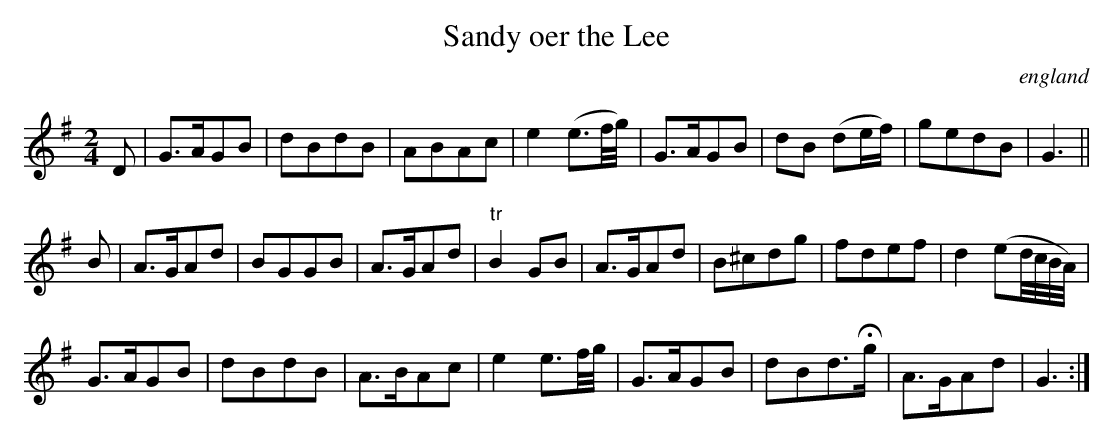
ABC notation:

X:1
T:Sandy oer the Lee
O:england
M:2/4
L:1/8
K:G
D|\
G>AGB| dBdB| ABAc| e2 (e3/f//g//)|\
G>AGB| dB (de/f/)| gedB| G3||
B|\
A>GAd| BGGB| A>GAd| "tr"B2 GB|\
A>GAd| B^cdg| fdef| d2 (ed//c//B//A//)|
G>AGB| dBdB| A>BAc| e2 e3/f//g//|\
G>AGB| dBd>Hg| A>GAd| G3:|
